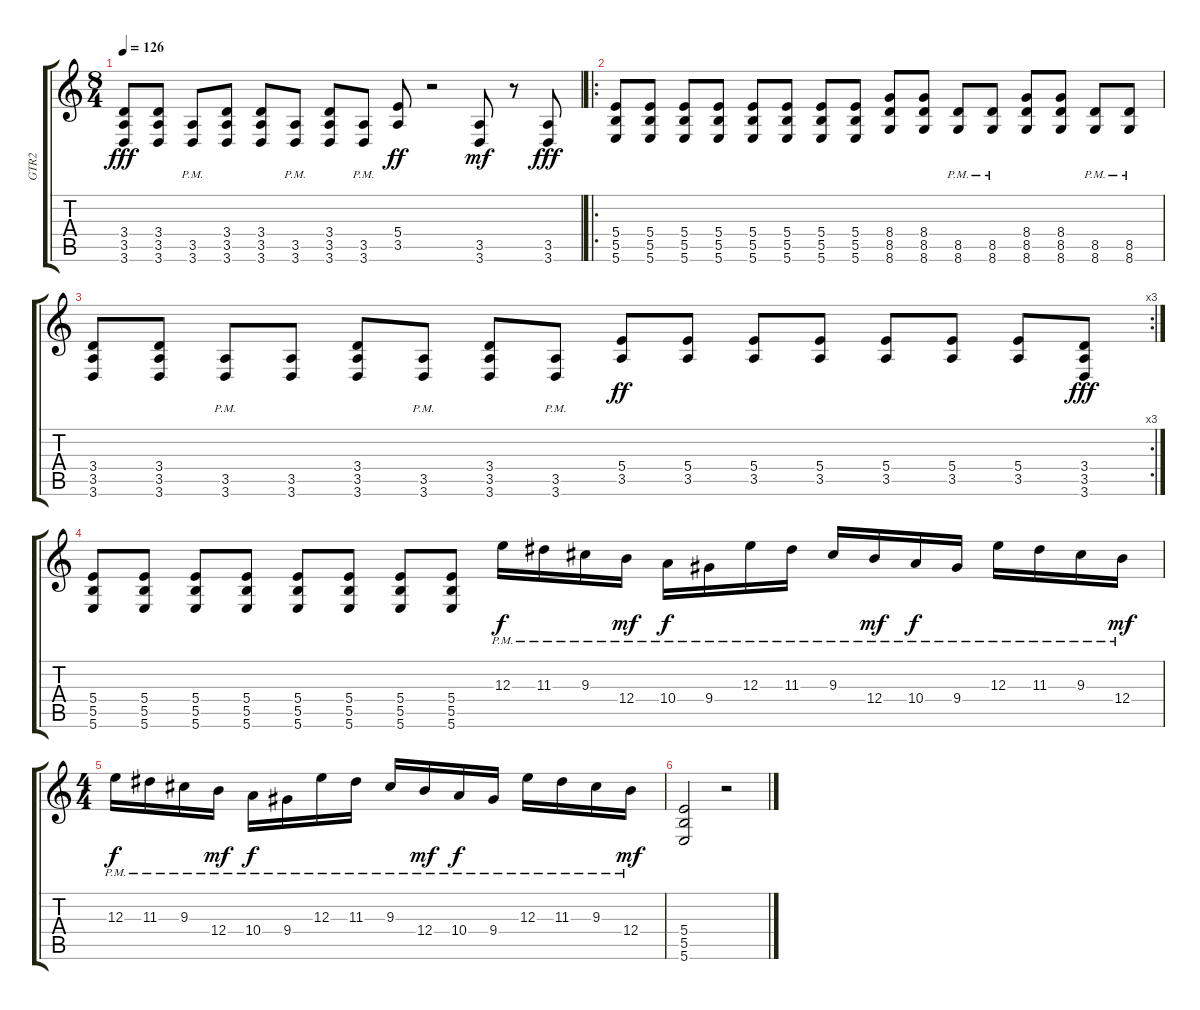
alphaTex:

\track ("GTR2" "GTR2") {instrument distortionguitar}
\staff {score tabs}
\tuning (Db4 Ab3 E3 B2 Gb2 B1) {hide}
\ts (8 4)
\tempo 126
\clef g2
\ks c
(3.4 3.5 3.6).8{dy fff} (3.4 3.5 3.6).8 (3.5{pm} 3.6{pm}).8 (3.4 3.5 3.6).8 (3.4 3.5 3.6).8 (3.5{pm} 3.6{pm}).8 (3.4 3.5 3.6).8 (3.5{pm} 3.6{pm}).8 (5.4 3.5).8{dy ff} r.2 (3.5 3.6).8{dy mf} r.8 (3.5 3.6).8{dy fff} |
\ro
(5.4 5.5 5.6).8 (5.4 5.5 5.6).8 (5.4 5.5 5.6).8 (5.4 5.5 5.6).8 (5.4 5.5 5.6).8 (5.4 5.5 5.6).8 (5.4 5.5 5.6).8 (5.4 5.5 5.6).8 (8.4 8.5 8.6).8 (8.4 8.5 8.6).8 (8.5{pm} 8.6{pm}).8 (8.5{pm} 8.6{pm}).8 (8.4 8.5 8.6).8 (8.4 8.5 8.6).8 (8.5{pm} 8.6{pm}).8 (8.5{pm} 8.6{pm}).8 |
\rc 3
(3.4 3.5 3.6).8 (3.4 3.5 3.6).8 (3.5{pm} 3.6{pm}).8 (3.5 3.6).8 (3.4 3.5 3.6).8 (3.5{pm} 3.6{pm}).8 (3.4 3.5 3.6).8 (3.5{pm} 3.6{pm}).8 (5.4 3.5).8{dy ff} (5.4 3.5).8 (5.4 3.5).8 (5.4 3.5).8 (5.4 3.5).8 (5.4 3.5).8 (5.4 3.5).8 (3.4 3.5 3.6).8{dy fff} |
(5.4 5.5 5.6).8 (5.4 5.5 5.6).8 (5.4 5.5 5.6).8 (5.4 5.5 5.6).8 (5.4 5.5 5.6).8 (5.4 5.5 5.6).8 (5.4 5.5 5.6).8 (5.4 5.5 5.6).8 12.3{pm}.16{dy f} 11.3{pm}.16 9.3{pm}.16 12.4{pm}.16{dy mf} 10.4{pm}.16{dy f} 9.4{pm}.16 12.3{pm}.16 11.3{pm}.16 9.3{pm}.16 12.4{pm}.16{dy mf} 10.4{pm}.16{dy f} 9.4{pm}.16 12.3{pm}.16 11.3{pm}.16 9.3{pm}.16 12.4{pm}.16{dy mf} |
\ts (4 4)
12.3{pm}.16{dy f} 11.3{pm}.16 9.3{pm}.16 12.4{pm}.16{dy mf} 10.4{pm}.16{dy f} 9.4{pm}.16 12.3{pm}.16 11.3{pm}.16 9.3{pm}.16 12.4{pm}.16{dy mf} 10.4{pm}.16{dy f} 9.4{pm}.16 12.3{pm}.16 11.3{pm}.16 9.3{pm}.16 12.4{pm}.16{dy mf} |
(5.4 5.5 5.6).2 r.2
